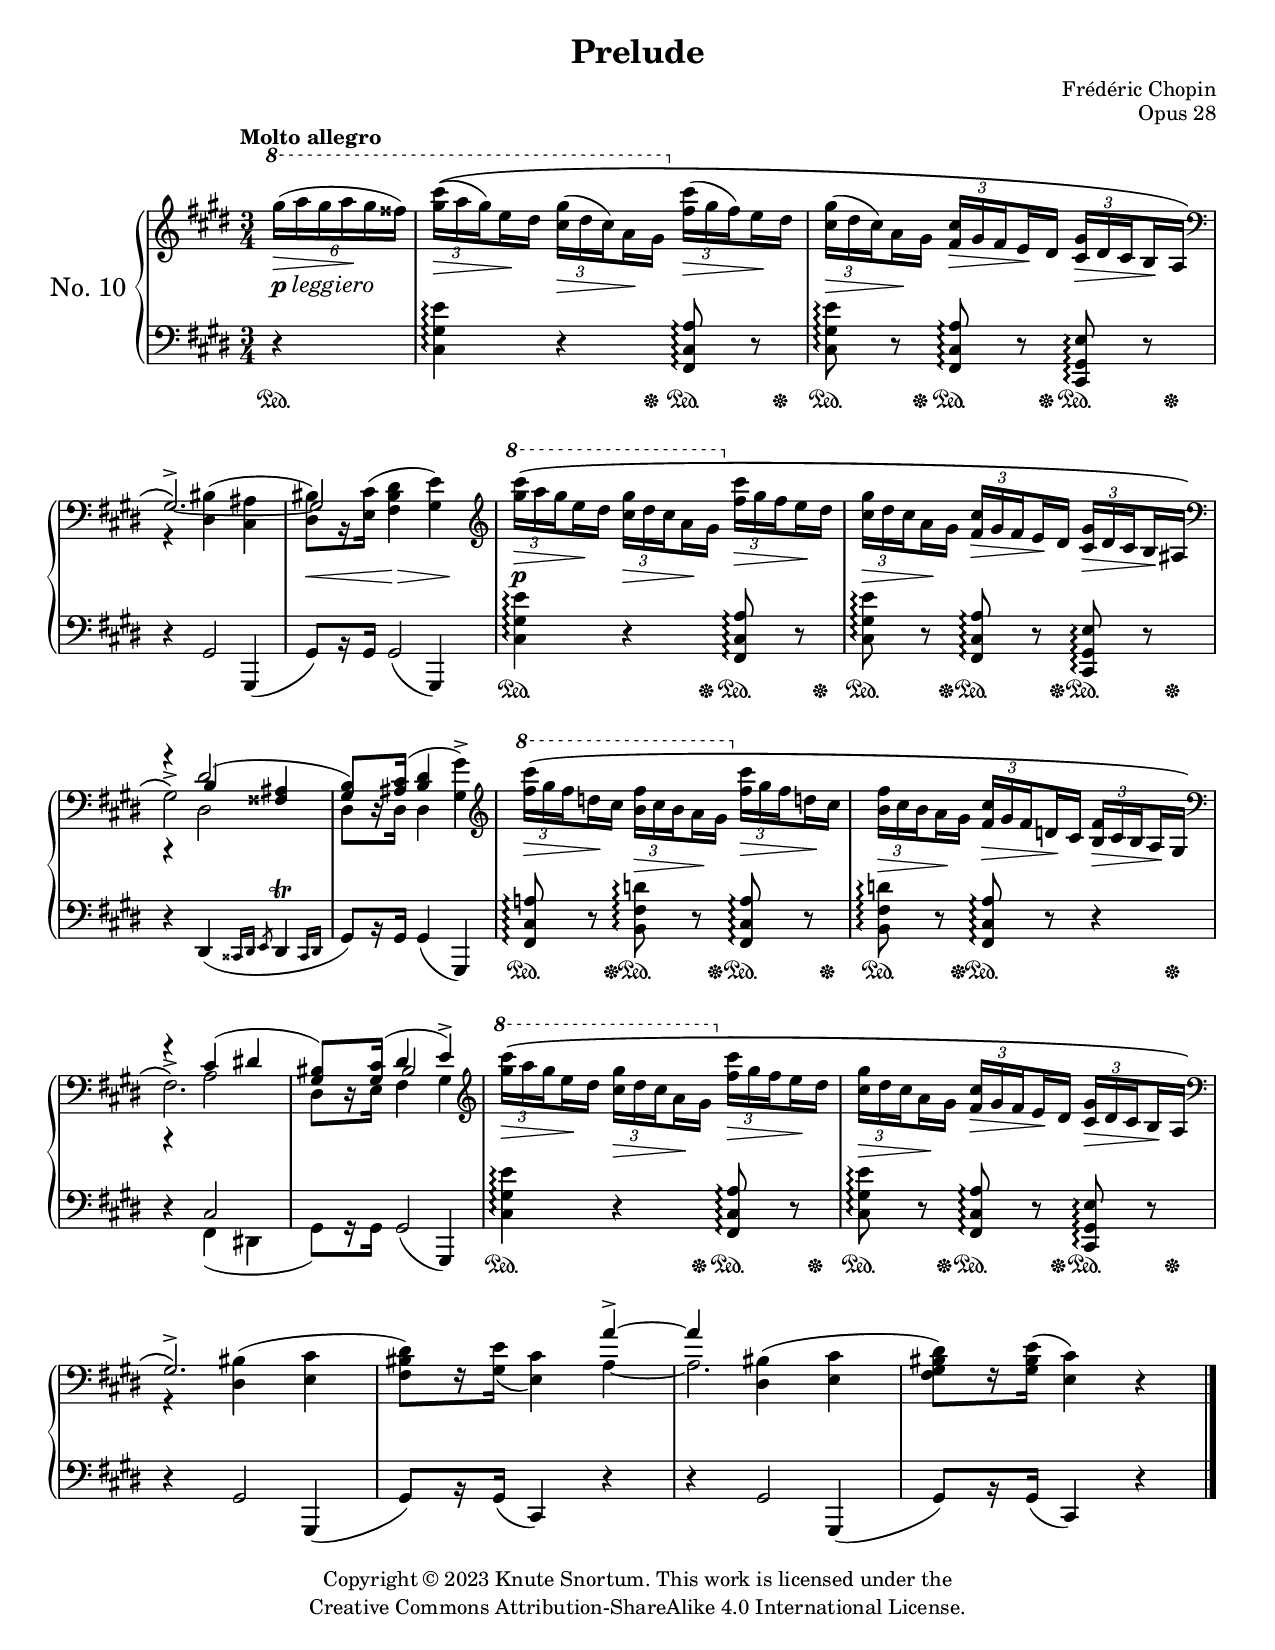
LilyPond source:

\version "2.24.0"

\include "includes/header-paper.ily"
%...+....1....+....2....+....3....+....4....+....5....+....6....+....7....+....

\version "2.22.2"
\language "english"

\include "global-variables.ily"

%%% Positions and shapes %%%

tieShapeA = \shape #'((0.25 . 0.5) (0 . 0.85) (0 . 0.85) (-0.25 . 0.5)) \etc

%%% Music %%%

global = {
  \time 3/4
  \key cs \minor
  \accidentalStyle piano
}

rightHandUpper = \relative {
  \partial 4 
  \omit TupletBracket
  \ottava 1 \tuplet 6/4 { gs'''16(\> a gs a\! gs fss) }
  \set subdivideBeams = ##t
  \set baseMoment = #(ly:make-moment 1/8)
  \tuplet 3/2 { <gs cs>16(\(\> a gs) } e16\! ds 
    \tuplet 3/2 { <cs gs'>16(\> ds cs) } a\! gs 
    \ottava 0 \tuplet 3/2 { <fs cs'>16(\> gs fs) } e16\! ds |
  \tuplet 3/2 { <cs gs'>16(\> ds cs) } a\! gs 
    \tuplet 3/2 { <fs cs'>16\> gs fs } e16\! ds 
    \tuplet 3/2 { <cs gs'>16\> ds cs } b16\! a | \break
  \clef bass
  \voiceOne
  gs2.->\)-\tieShapeA _~ |
  gs2 s4 |
  \clef treble \ottava 1
  \oneVoice
  \tuplet 3/2 { <gs''' cs>16\(\> a gs } e16\! ds 
    \tuplet 3/2 { <cs gs'>16\> ds cs } a\! gs 
    \ottava 0 \tuplet 3/2 { <fs cs'>16\> gs fs } e16\! ds |
  \tuplet 3/2 { <cs gs'>16\> ds cs } a\! gs 
    \tuplet 3/2 { <fs cs'>16\> gs fs } e16\! ds 
    \tuplet 3/2 { <cs gs'>16\> ds cs } b16\! as |
  \clef bass
  \voiceTwo
  gs2^>\) s4 |
  s2. |
  
  \barNumberCheck 9
  \clef treble \ottava 1
  \oneVoice
  \tuplet 3/2 { <fs''' cs'>16\(\> gs fs } d16\! cs
    \tuplet 3/2 { <b fs'>16\> cs b } a\! gs
    \ottava 0 \tuplet 3/2 { <fs cs'>16\> gs fs } d16\! cs |
  \tuplet 3/2 { <b fs'>16\> cs b } a\! gs
    \tuplet 3/2 { <fs cs'>16\> gs fs } d16\! cs
    \tuplet 3/2 { <b fs'>16\> cs b } a\! gs |
  \clef bass
  \voiceTwo
  fs2.^>\) |
  \voiceThree
  s4 bs2 |
  \clef treble \ottava 1
  \oneVoice
  \tuplet 3/2 { <gs''' cs>16\(\> a gs } e16\! ds 
    \tuplet 3/2 { <cs gs'>16\> ds cs } a\! gs 
    \ottava 0 \tuplet 3/2 { <fs cs'>16\> gs fs } e16\! ds |
  \tuplet 3/2 { <cs gs'>16\> ds cs } a\! gs 
    \tuplet 3/2 { <fs cs'>16\> gs fs } e16\! ds 
    \tuplet 3/2 { <cs gs'>16\> ds cs } b16\! a |
  \clef bass
  \voiceOne
  gs2.->\)
  % \barNumberCheck 16
  s2 << { \voiceOne a'4->~ | a4 s2 | } \\ { \voiceTwo a,4~ | a2. | } >>
  s2. |
  \bar "|."
}

rightHandLower = \relative {
  \voiceTwo
  \partial 4 s4
  s2. * 2 |
  r4 <ds bs'>^( <cs as'> |
  <ds bs'>8)[ r16 <e cs'>]^( <fs bs ds>4 <gs e'>) |
  s2. * 2 |
  <<
    { 
      \voiceThree a'4\rest ds,2( |
      <gs, b>8)[ s16 <as cs>]( <b ds>4 \stemDown <gs gs'>->) |
    }
    \\
    { \voiceFive s4 b <fss as> | s2. }
    \\ 
    { \voiceFour r4 ds2 | ds8[ r16 ds] ds4 s | }
  >> 
  
  \barNumberCheck 9
  s2. * 2 |
  <<
    { \voiceOne g'4\rest cs,( ds | <gs, bs>8)[ s16 <gs cs>16]( ds'4 e->) | }
    \\
    { \voiceTwo r4 a,2 | ds,8[ r16 e] fs4 gs | }
  >> 
  s2. * 2 |
  \voiceTwo
  r4 <ds bs'>^( <e cs'> |
  <fs bs ds>8)[ r16 <gs e'>]( <e cs'>4) s4 |
  
  \barNumberCheck 17
  s4 <ds bs'>^( <e cs'> |
  <fs gs bs ds>8)[ r16 <gs bs e>]^( <e cs'>4) d4\rest |
}

rightHand = <<
  \clef treble
  \global
  \set Score.tempoHideNote = ##t 
  \tempo "Molto allegro" 4 = 120
  \new Voice \rightHandUpper
  \new Voice \rightHandLower
>>

leftHand = \relative {
  \clef bass
  \global
  \partial 4 r4
  <cs gs' e'>4\arpeggio r <fs, cs' a'>8\arpeggio r |
  <cs' gs' e'>8\arpeggio r <fs, cs' a'>\arpeggio r <cs gs' e'>8\arpeggio r |
  r4 gs'2*1/2 gs,4( |
  gs'8)[ r16 gs16] gs2*1/2( gs,4) |
  <cs' gs' e'>4\arpeggio r <fs, cs' a'>8\arpeggio r |
  <cs' gs' e'>8\arpeggio r <fs, cs' a'>\arpeggio r <cs gs' e'>8\arpeggio r |
  \tag layout {
    r4 ds4( \grace { css16[ ds] \slashFlag e8 } 
      \afterGrace ds4\trill { css16[ ds] } |
  }
  \tag midi {
    \tuplet 3/2 { r4. ds4 css16 ds e ds e ds cs ds | }
  }
  gs8)[ r16 gs] gs4( gs,) |
  
  \barNumberCheck 9
  <fs' cs' a'>8\arpeggio r <b fs' d'>\arpeggio r <fs cs' a'>\arpeggio r |
  <b fs' d'>8\arpeggio r <fs cs' a'>\arpeggio r r4 |
  r4
    <<
      { \voiceThree cs'2 | s4 gs2*1/2_( gs,4) | }
      \\
      { \voiceFour fs'4( ds! | gs8)[ r16 gs] s2 | }
    >> 
  <cs gs' e'>4\arpeggio r <fs, cs' a'>8\arpeggio r |
  <cs' gs' e'>8\arpeggio r <fs, cs' a'>\arpeggio r <cs gs' e'>8\arpeggio r |
  r4 gs'2*1/2 gs,4( |
  gs'8)[ r16 gs]( cs,4) r4 |
  
  \barNumberCheck 17
  r4 gs'2*1/2 gs,4( |
  gs'8)[ r16 gs]( cs,4) r4 |
}

dynamics = {
  \override TextScript.Y-offset = -0.5
  \partial 4 s4^\pLeggiero
  s2. * 3 |
  s4\< s4.\> s8\! |
  s2.\p |
}

pedal = {
  \partial 4 s4\sustainOn
  s4.. s16\sustainOff s8.\sustainOn s16\sustainOff |
  s8.\sustainOn s16\sustainOff s8.\sustainOn s16\sustainOff 
    s8.\sustainOn s16\sustainOff |
  s2. * 2 |
  s4..\sustainOn s16\sustainOff s8.\sustainOn s16\sustainOff |
  s8.\sustainOn s16\sustainOff s8.\sustainOn s16\sustainOff 
    s8.\sustainOn s16\sustainOff |
  s2. * 2 |
  
  \barNumberCheck 9
  s8.\sustainOn s16\sustainOff s8.\sustainOn s16\sustainOff 
    s8.\sustainOn s16\sustainOff |
  s8.\sustainOn s16\sustainOff s4..\sustainOn s16\sustainOff |
  s2. * 2 |
  s4..\sustainOn s16\sustainOff s8.\sustainOn s16\sustainOff |
  s8.\sustainOn s16\sustainOff s8.\sustainOn s16\sustainOff 
    s8.\sustainOn s16\sustainOff |
}

preludeTenMusic = \score { 
  \keepWithTag #'layout
  \new PianoStaff \with { 
    instrumentName = \markup \huge "No. 10"
  } <<
    \new Staff = "upper" \rightHand
    \new Dynamics \dynamics
    \new Staff = "lower" \leftHand
    \new Dynamics \pedal
  >>
  \layout {}
}

preludeTenMidi = \book {
  \bookOutputName "prelude-op28-no10"
  \score { 
    \keepWithTag #'midi
    <<
      \new Staff = "upper" << \rightHand \dynamics \pedal >>
      \new Staff = "lower" << \leftHand \dynamics \pedal >>
    >>
    \midi {}
  }
}


\header {
  title = "Prelude"
  opus = "Opus 28"
  composer = "Frédéric Chopin"
}

\paper {
  two-sided = ##f
}

\preludeTenMusic
\preludeTenMidi
